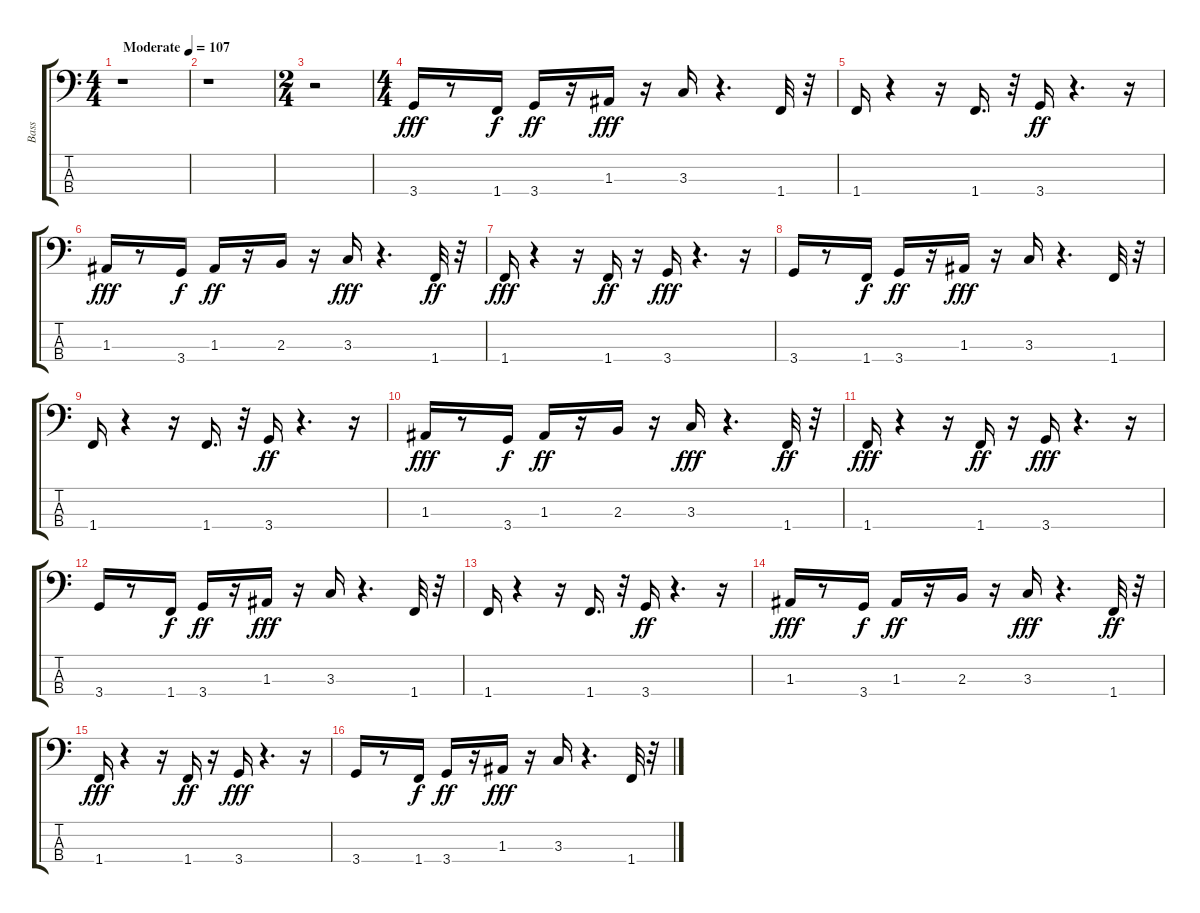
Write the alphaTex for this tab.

\track ("Bass" "Bass") {instrument fretlessbass}
\staff {score tabs}
\tuning (G2 D2 A1 E1) {hide}
\ts (4 4)
\tempo (107 "Moderate")
\clef f4
\ks c
r.1{dy fff instrument fretlessbass} |
r.1 |
\ts (2 4)
r.2 |
\ts (4 4)
3.4.16 r.8 1.4.16{dy f} 3.4.16{dy ff} r.16 1.3.16{dy fff} r.16 3.3.16 r.4{d} 1.4.32 r.32 |
1.4.16 r.4 r.16 1.4.16{d} r.32 3.4.16{dy ff} r.4{d} r.16 |
1.3.16{dy fff} r.8 3.4.16{dy f} 1.3.16{dy ff} r.16 2.3.16 r.16 3.3.16{dy fff} r.4{d} 1.4.32{dy ff} r.32 |
1.4.16{dy fff} r.4 r.16 1.4.16{dy ff} r.16 3.4.16{dy fff} r.4{d} r.16 |
3.4.16 r.8 1.4.16{dy f} 3.4.16{dy ff} r.16 1.3.16{dy fff} r.16 3.3.16 r.4{d} 1.4.32 r.32 |
1.4.16 r.4 r.16 1.4.16{d} r.32 3.4.16{dy ff} r.4{d} r.16 |
1.3.16{dy fff} r.8 3.4.16{dy f} 1.3.16{dy ff} r.16 2.3.16 r.16 3.3.16{dy fff} r.4{d} 1.4.32{dy ff} r.32 |
1.4.16{dy fff} r.4 r.16 1.4.16{dy ff} r.16 3.4.16{dy fff} r.4{d} r.16 |
3.4.16 r.8 1.4.16{dy f} 3.4.16{dy ff} r.16 1.3.16{dy fff} r.16 3.3.16 r.4{d} 1.4.32 r.32 |
1.4.16 r.4 r.16 1.4.16{d} r.32 3.4.16{dy ff} r.4{d} r.16 |
1.3.16{dy fff} r.8 3.4.16{dy f} 1.3.16{dy ff} r.16 2.3.16 r.16 3.3.16{dy fff} r.4{d} 1.4.32{dy ff} r.32 |
1.4.16{dy fff} r.4 r.16 1.4.16{dy ff} r.16 3.4.16{dy fff} r.4{d} r.16 |
3.4.16 r.8 1.4.16{dy f} 3.4.16{dy ff} r.16 1.3.16{dy fff} r.16 3.3.16 r.4{d} 1.4.32 r.32
